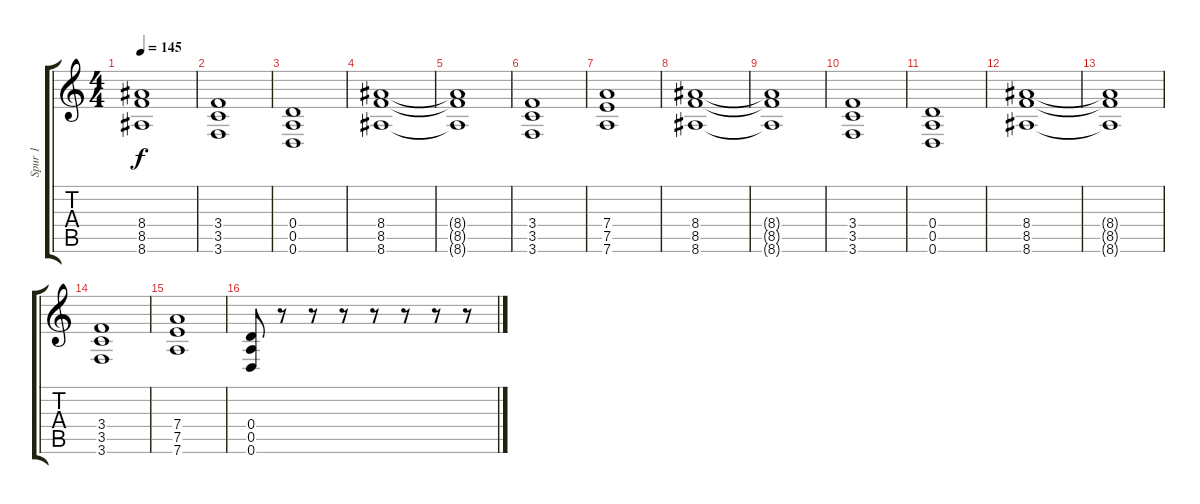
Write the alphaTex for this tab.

\track ("Spur 1" "Spur 1") {instrument distortionguitar}
\staff {score tabs}
\tuning (E4 B3 G3 D3 A2 D2) {hide}
\ts (4 4)
\tempo 145
\clef g2
\ks c
(8.4{t} 8.5{t} 8.6{t}).1{dy f} |
(3.4 3.5 3.6).1 |
(0.4 0.5 0.6).1 |
(8.4 8.5 8.6).1 |
(8.4{t} 8.5{t} 8.6{t}).1 |
(3.4 3.5 3.6).1 |
(7.4 7.5 7.6).1 |
(8.4 8.5 8.6).1 |
(8.4{t} 8.5{t} 8.6{t}).1 |
(3.4 3.5 3.6).1 |
(0.4 0.5 0.6).1 |
(8.4 8.5 8.6).1 |
(8.4{t} 8.5{t} 8.6{t}).1 |
(3.4 3.5 3.6).1 |
(7.4 7.5 7.6).1 |
(0.4 0.5 0.6).8 r.8 r.8 r.8 r.8 r.8 r.8 r.8
